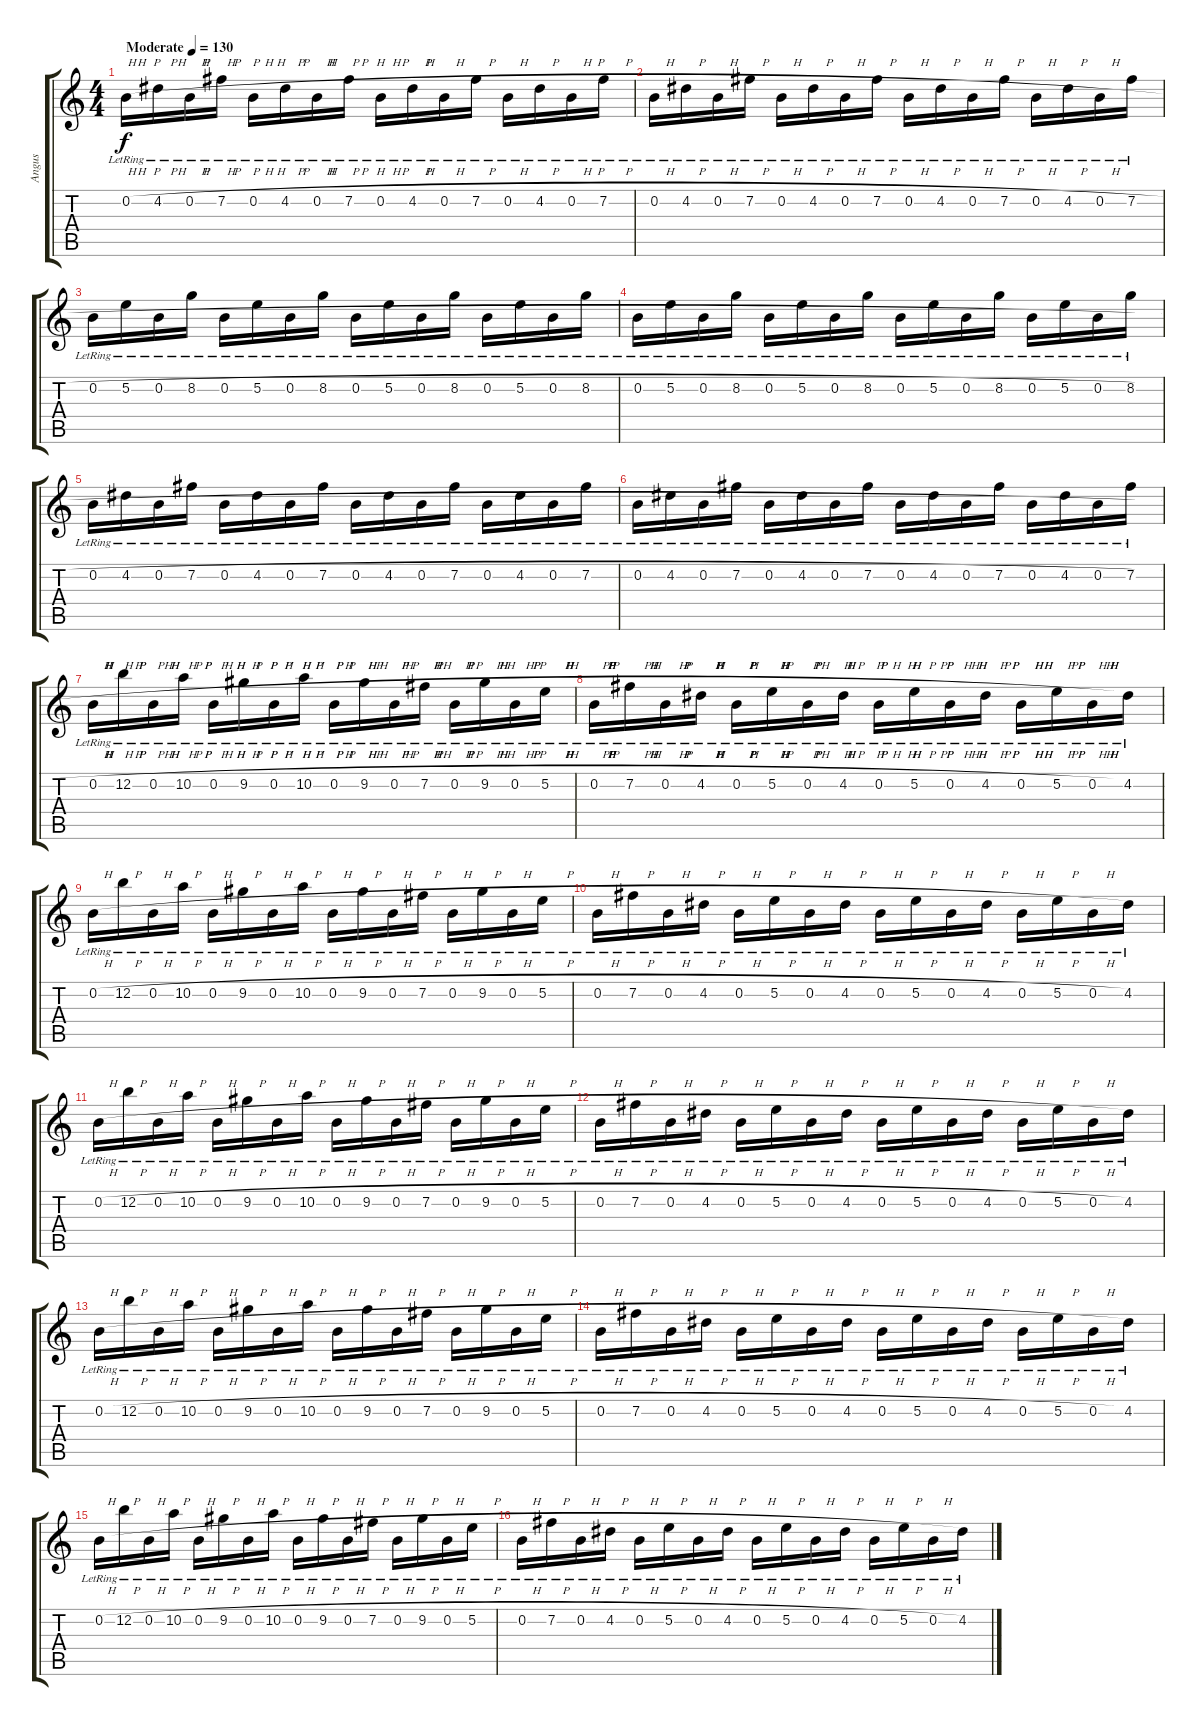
\track ("Angus" "Angus") {instrument distortionguitar}
\staff {score tabs}
\tuning (E4 B3 G3 D3 A2 E2) {hide}
\ts (4 4)
\tempo (130 "Moderate")
\clef g2
\ks c
0.2{h lr}.16{dy f instrument distortionguitar} 4.2{h lr}.16 0.2{h lr}.16 7.2{h lr}.16 0.2{h lr}.16 4.2{h lr}.16 0.2{h lr}.16 7.2{h lr}.16 0.2{h lr}.16 4.2{h lr}.16 0.2{h lr}.16 7.2{h lr}.16 0.2{h lr}.16 4.2{h lr}.16 0.2{h lr}.16 7.2{h lr}.16 |
0.2{h lr}.16 4.2{h lr}.16 0.2{h lr}.16 7.2{h lr}.16 0.2{h lr}.16 4.2{h lr}.16 0.2{h lr}.16 7.2{h lr}.16 0.2{h lr}.16 4.2{h lr}.16 0.2{h lr}.16 7.2{h lr}.16 0.2{h lr}.16 4.2{h lr}.16 0.2{h lr}.16 7.2{h lr}.16 |
0.2{h lr}.16 5.2{h lr}.16 0.2{h lr}.16 8.2{h lr}.16 0.2{h lr}.16 5.2{h lr}.16 0.2{h lr}.16 8.2{h lr}.16 0.2{h lr}.16 5.2{h lr}.16 0.2{h lr}.16 8.2{h lr}.16 0.2{h lr}.16 5.2{h lr}.16 0.2{h lr}.16 8.2{h lr}.16 |
0.2{h lr}.16 5.2{h lr}.16 0.2{h lr}.16 8.2{h lr}.16 0.2{h lr}.16 5.2{h lr}.16 0.2{h lr}.16 8.2{h lr}.16 0.2{h lr}.16 5.2{h lr}.16 0.2{h lr}.16 8.2{h lr}.16 0.2{h lr}.16 5.2{h lr}.16 0.2{h lr}.16 8.2{h lr}.16 |
0.2{h lr}.16 4.2{h lr}.16 0.2{h lr}.16 7.2{h lr}.16 0.2{h lr}.16 4.2{h lr}.16 0.2{h lr}.16 7.2{h lr}.16 0.2{h lr}.16 4.2{h lr}.16 0.2{h lr}.16 7.2{h lr}.16 0.2{h lr}.16 4.2{h lr}.16 0.2{h lr}.16 7.2{h lr}.16 |
0.2{h lr}.16 4.2{h lr}.16 0.2{h lr}.16 7.2{h lr}.16 0.2{h lr}.16 4.2{h lr}.16 0.2{h lr}.16 7.2{h lr}.16 0.2{h lr}.16 4.2{h lr}.16 0.2{h lr}.16 7.2{h lr}.16 0.2{h lr}.16 4.2{h lr}.16 0.2{h lr}.16 7.2{h lr}.16 |
0.2{h lr}.16 12.2{h lr}.16 0.2{h lr}.16 10.2{h lr}.16 0.2{h lr}.16 9.2{h lr}.16 0.2{h lr}.16 10.2{h lr}.16 0.2{h lr}.16 9.2{h lr}.16 0.2{h lr}.16 7.2{h lr}.16 0.2{h lr}.16 9.2{h lr}.16 0.2{h lr}.16 5.2{h lr}.16 |
0.2{h lr}.16 7.2{h lr}.16 0.2{h lr}.16 4.2{h lr}.16 0.2{h lr}.16 5.2{h lr}.16 0.2{h lr}.16 4.2{h lr}.16 0.2{h lr}.16 5.2{h lr}.16 0.2{h lr}.16 4.2{h lr}.16 0.2{h lr}.16 5.2{h lr}.16 0.2{h lr}.16 4.2{lr}.16 |
0.2{h lr}.16 12.2{h lr}.16 0.2{h lr}.16 10.2{h lr}.16 0.2{h lr}.16 9.2{h lr}.16 0.2{h lr}.16 10.2{h lr}.16 0.2{h lr}.16 9.2{h lr}.16 0.2{h lr}.16 7.2{h lr}.16 0.2{h lr}.16 9.2{h lr}.16 0.2{h lr}.16 5.2{h lr}.16 |
0.2{h lr}.16 7.2{h lr}.16 0.2{h lr}.16 4.2{h lr}.16 0.2{h lr}.16 5.2{h lr}.16 0.2{h lr}.16 4.2{h lr}.16 0.2{h lr}.16 5.2{h lr}.16 0.2{h lr}.16 4.2{h lr}.16 0.2{h lr}.16 5.2{h lr}.16 0.2{h lr}.16 4.2{lr}.16 |
0.2{h lr}.16 12.2{h lr}.16 0.2{h lr}.16 10.2{h lr}.16 0.2{h lr}.16 9.2{h lr}.16 0.2{h lr}.16 10.2{h lr}.16 0.2{h lr}.16 9.2{h lr}.16 0.2{h lr}.16 7.2{h lr}.16 0.2{h lr}.16 9.2{h lr}.16 0.2{h lr}.16 5.2{h lr}.16 |
0.2{h lr}.16 7.2{h lr}.16 0.2{h lr}.16 4.2{h lr}.16 0.2{h lr}.16 5.2{h lr}.16 0.2{h lr}.16 4.2{h lr}.16 0.2{h lr}.16 5.2{h lr}.16 0.2{h lr}.16 4.2{h lr}.16 0.2{h lr}.16 5.2{h lr}.16 0.2{h lr}.16 4.2{lr}.16 |
0.2{h lr}.16 12.2{h lr}.16 0.2{h lr}.16 10.2{h lr}.16 0.2{h lr}.16 9.2{h lr}.16 0.2{h lr}.16 10.2{h lr}.16 0.2{h lr}.16 9.2{h lr}.16 0.2{h lr}.16 7.2{h lr}.16 0.2{h lr}.16 9.2{h lr}.16 0.2{h lr}.16 5.2{h lr}.16 |
0.2{h lr}.16 7.2{h lr}.16 0.2{h lr}.16 4.2{h lr}.16 0.2{h lr}.16 5.2{h lr}.16 0.2{h lr}.16 4.2{h lr}.16 0.2{h lr}.16 5.2{h lr}.16 0.2{h lr}.16 4.2{h lr}.16 0.2{h lr}.16 5.2{h lr}.16 0.2{h lr}.16 4.2{lr}.16 |
0.2{h lr}.16 12.2{h lr}.16 0.2{h lr}.16 10.2{h lr}.16 0.2{h lr}.16 9.2{h lr}.16 0.2{h lr}.16 10.2{h lr}.16 0.2{h lr}.16 9.2{h lr}.16 0.2{h lr}.16 7.2{h lr}.16 0.2{h lr}.16 9.2{h lr}.16 0.2{h lr}.16 5.2{h lr}.16 |
0.2{h lr}.16 7.2{h lr}.16 0.2{h lr}.16 4.2{h lr}.16 0.2{h lr}.16 5.2{h lr}.16 0.2{h lr}.16 4.2{h lr}.16 0.2{h lr}.16 5.2{h lr}.16 0.2{h lr}.16 4.2{h lr}.16 0.2{h lr}.16 5.2{h lr}.16 0.2{h lr}.16 4.2{lr}.16
